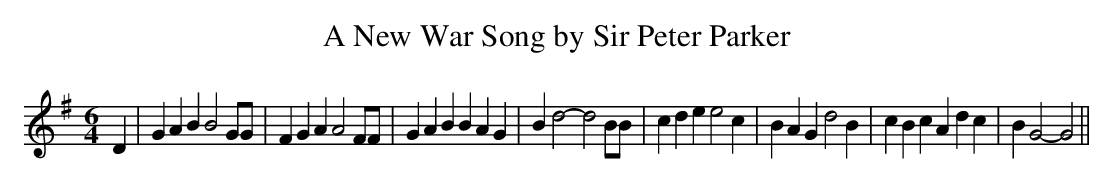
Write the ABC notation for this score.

X:1
T:A New War Song by Sir Peter Parker
M:6/4
L:1/4
K:G
 D| G A B B2 G/2G/2| F G A A2 F/2F/2| G A B B A G| B d2- d2 B/2B/2|\
 c d e e2 c| B A G d2 B| c B c A d c| B G2- G2||
